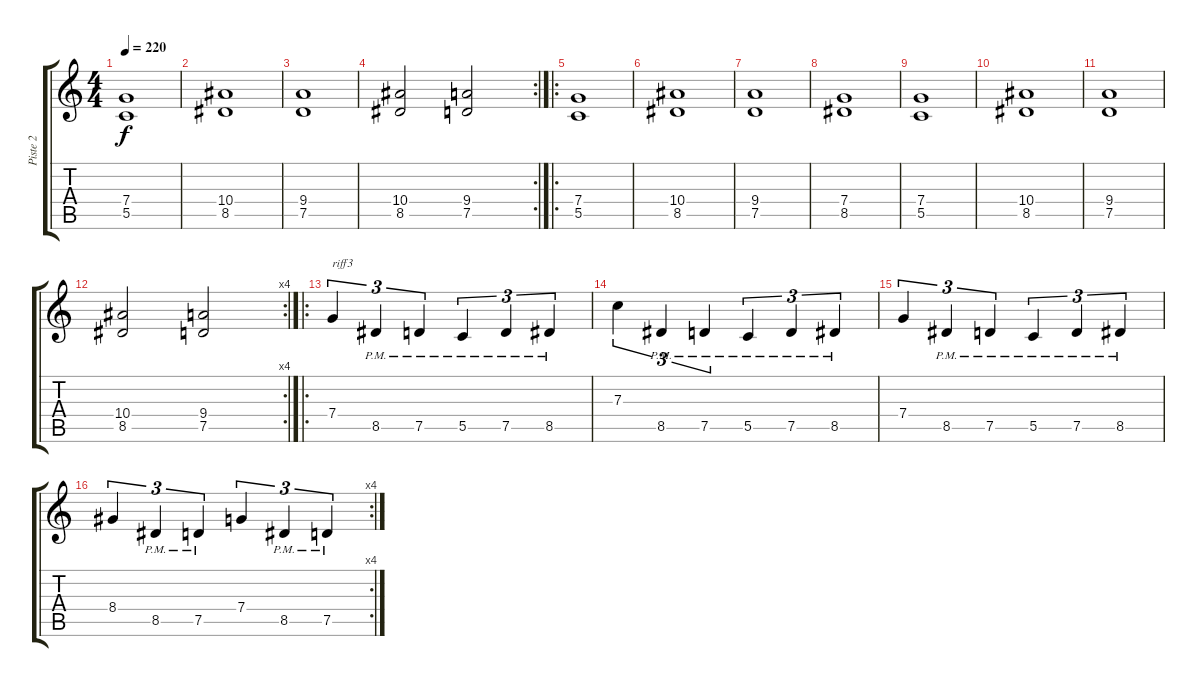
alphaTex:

\track ("Piste 2" "Piste 2") {instrument distortionguitar}
\staff {score tabs}
\tuning (D4 A3 F3 C3 G2 D2) {hide}
\ts (4 4)
\tempo 220
\clef g2
\ks c
(7.4 5.5).1{dy f} |
(10.4 8.5).1 |
(9.4 7.5).1 |
\rc 2
(10.4 8.5).2 (9.4 7.5).2 |
\ro
(7.4 5.5).1 |
(10.4 8.5).1 |
(9.4 7.5).1 |
(7.4 8.5).1 |
(7.4 5.5).1 |
(10.4 8.5).1 |
(9.4 7.5).1 |
\rc 4
(10.4 8.5).2 (9.4 7.5).2 |
\ro
7.4.4{tu (3 2) txt "riff3"} 8.5{pm}.4{tu (3 2)} 7.5{pm}.4{tu (3 2)} 5.5{pm}.4{tu (3 2)} 7.5{pm}.4{tu (3 2)} 8.5{pm}.4{tu (3 2)} |
7.3.4{tu (3 2)} 8.5{pm}.4{tu (3 2)} 7.5{pm}.4{tu (3 2)} 5.5{pm}.4{tu (3 2)} 7.5{pm}.4{tu (3 2)} 8.5{pm}.4{tu (3 2)} |
7.4.4{tu (3 2)} 8.5{pm}.4{tu (3 2)} 7.5{pm}.4{tu (3 2)} 5.5{pm}.4{tu (3 2)} 7.5{pm}.4{tu (3 2)} 8.5{pm}.4{tu (3 2)} |
\rc 4
8.4.4{tu (3 2)} 8.5{pm}.4{tu (3 2)} 7.5{pm}.4{tu (3 2)} 7.4.4{tu (3 2)} 8.5{pm}.4{tu (3 2)} 7.5{pm}.4{tu (3 2)}
